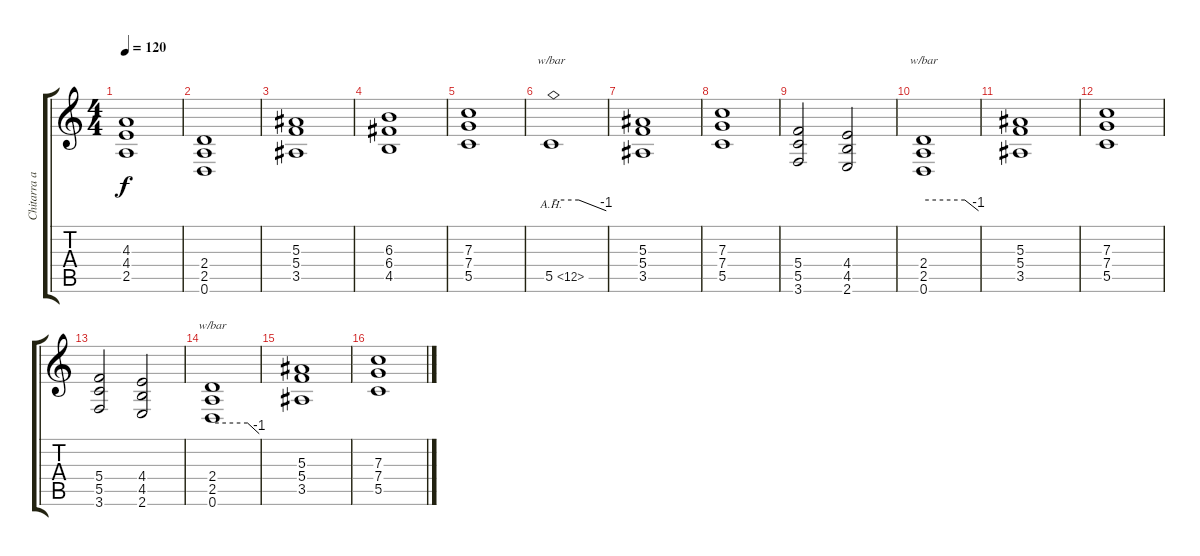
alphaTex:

\track ("Chitarra acustica" "Chitarra a") {instrument acousticguitarsteel}
\staff {score tabs}
\tuning (D4 A3 F3 C3 G2 D2) {hide}
\ts (4 4)
\tempo 120
\clef g2
\ks c
(4.3 4.4 2.5).1{dy f} |
(2.4 2.5 0.6).1 |
(5.3 5.4 3.5).1 |
(6.3 6.4 4.5).1 |
(7.3 7.4 5.5).1 |
5.5{ah 7}.1{tbe (custom default 0 0 30 0 60 -4)} |
(5.3 5.4 3.5).1 |
(7.3 7.4 5.5).1 |
(5.4 5.5 3.6).2 (4.4 4.5 2.6).2 |
(2.4 2.5 0.6).1{tbe (custom default 0 0 45 0 60 -4)} |
(5.3 5.4 3.5).1 |
(7.3 7.4 5.5).1 |
(5.4 5.5 3.6).2 (4.4 4.5 2.6).2 |
(2.4 2.5 0.6).1{tbe (custom default 0 0 45 0 60 -4)} |
(5.3 5.4 3.5).1 |
(7.3 7.4 5.5).1
